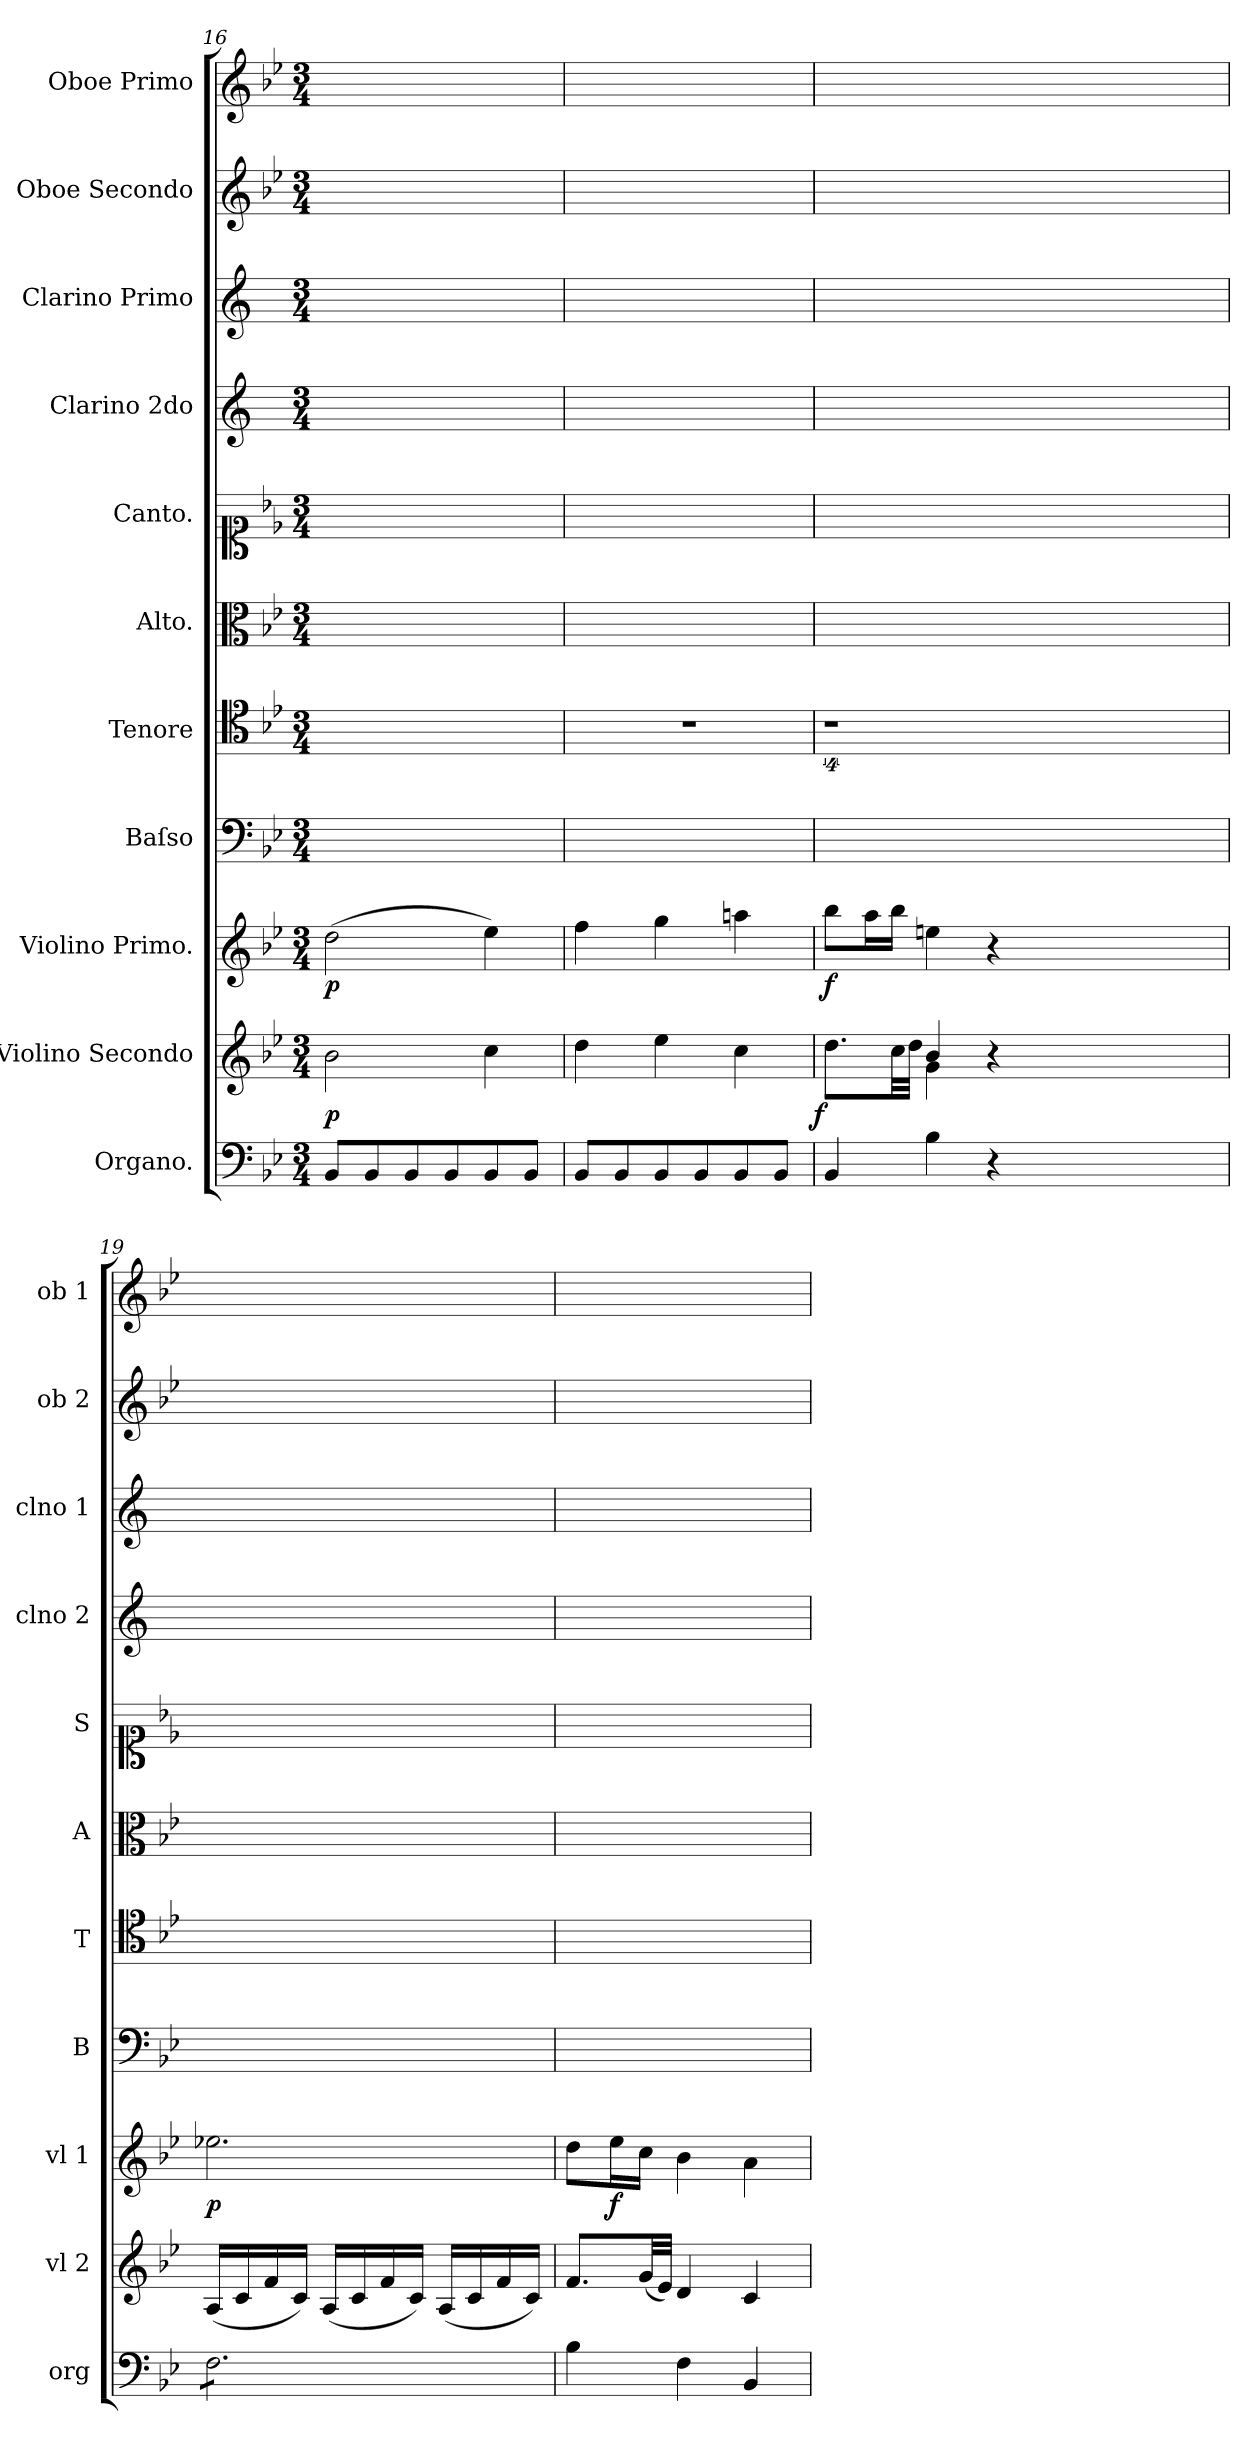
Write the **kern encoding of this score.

**kern	**kern	**dynam	**kern	**dynam	**kern	**kern	**kern	**kern	**kern	**kern	**kern	**kern
*part11	*part10	*part10	*part9	*part9	*part8	*part7	*part6	*part5	*part4	*part3	*part2	*part1
*staff11	*staff10	*staff10	*staff9	*staff9	*staff8	*staff7	*staff6	*staff5	*staff4	*staff3	*staff2	*staff1
*I"Organo.	*I"Violino Secondo	*	*I"Violino Primo.	*	*I"Baſso	*I"Tenore	*I"Alto.	*I"Canto.	*I"Clarino 2do	*I"Clarino Primo	*I"Oboe Secondo	*I"Oboe Primo
*I'org	*I'vl 2	*	*I'vl 1	*	*I'B	*I'T	*I'A	*I'S	*I'clno 2	*I'clno 1	*I'ob 2	*I'ob 1
*clefF4	*clefG2	*	*clefG2	*	*clefF4	*clefC4	*clefC3	*clefC1	*clefG2	*clefG2	*clefG2	*clefG2
*	*	*	*	*	*	*	*	*	*ITrd1c2	*ITrd1c2	*	*
*k[b-e-]	*k[b-e-]	*	*k[b-e-]	*	*k[b-e-]	*k[b-e-]	*k[b-e-]	*k[b-e-]	*k[b-e-]	*k[b-e-]	*k[b-e-]	*k[b-e-]
*B-:	*B-:	*	*B-:	*	*B-:	*B-:	*B-:	*B-:	*B-:	*B-:	*B-:	*B-:
*M3/4	*M3/4	*	*M3/4	*	*M3/4	*M3/4	*M3/4	*M3/4	*M3/4	*M3/4	*M3/4	*M3/4
=16	=16	=16	=16	=16	=16	=16	=16	=16	=16	=16	=16	=16
!	!	!	!	!LO:DY:b	!	!	!	!	!	!	!	!
8BB-/L	2b-\	p	(2dd\	p	2.ryy	2.ryy	2.ryy	2.ryy	2.ryy	2.ryy	2.ryy	2.ryy
8BB-/	.	.	.	.	.	.	.	.	.	.	.	.
8BB-/	.	.	.	.	.	.	.	.	.	.	.	.
8BB-/	.	.	.	.	.	.	.	.	.	.	.	.
8BB-/	4cc\	.	4ee-\)	.	.	.	.	.	.	.	.	.
8BB-/J	.	.	.	.	.	.	.	.	.	.	.	.
=17	=17	=17	=17	=17	=17	=17	=17	=17	=17	=17	=17	=17
8BB-/L	4dd\	.	4ff\	.	2.ryy	2.r	2.ryy	2.ryy	2.ryy	2.ryy	2.ryy	2.ryy
8BB-/	.	.	.	.	.	.	.	.	.	.	.	.
8BB-/	4ee-\	.	4gg\	.	.	.	.	.	.	.	.	.
8BB-/	.	.	.	.	.	.	.	.	.	.	.	.
8BB-/	4cc\	.	4aan\	.	.	.	.	.	.	.	.	.
8BB-/J	.	.	.	.	.	.	.	.	.	.	.	.
=18	=18	=18	=18	=18	=18	=18	=18	=18	=18	=18	=18	=18
*	*^	*	*	*	*	*	*	*	*	*	*	*
!	!	!	!LO:DY:rj	!	!LO:DY:b	!	!	!	!	!	!	!	!
4BB-/	8.dd\L	4ryy	f	8bb-\L	f	2.ryy	4%9r	2.ryy	2.ryy	2.ryy	2.ryy	2.ryy	2.ryy
.	.	.	.	16aa\L	.	.	.	.	.	.	.	.	.
.	32cc\LL	.	.	16bb-\JJ	.	.	.	.	.	.	.	.	.
.	32dd\JJJ	.	.	.	.	.	.	.	.	.	.	.	.
4B-\	4b-/	4g\	.	4een\	.	.	.	.	.	.	.	.	.
4r	4r	4ryy	.	4r	.	.	.	.	.	.	.	.	.
1.ryy	1.ryy	1.ryy	.	1.ryy	.	1.ryy	.	1.ryy	1.ryy	1.ryy	1.ryy	1.ryy	1.ryy
=19	=19	=19	=19	=19	=19	=19	=19	=19	=19	=19	=19	=19	=19
!	!	!	!	!	!LO:DY:b	!	!	!	!	!	!	!	!
*	*v	*v	*	*	*	*	*	*	*	*	*	*	*
*tremolo	*	*	*	*	*	*	*	*	*	*	*	*
8F\L	(16A/LL	.	2.ee-X\	p	2.ryy	2.ryy	2.ryy	2.ryy	2.ryy	2.ryy	2.ryy	2.ryy
.	16c/	.	.	.	.	.	.	.	.	.	.	.
8F\	16f/	po.	.	.	.	.	.	.	.	.	.	.
.	16c/JJ)	.	.	.	.	.	.	.	.	.	.	.
8F\	(16A/LL	.	.	.	.	.	.	.	.	.	.	.
.	16c/	.	.	.	.	.	.	.	.	.	.	.
8F\	16f/	.	.	.	.	.	.	.	.	.	.	.
.	16c/JJ)	.	.	.	.	.	.	.	.	.	.	.
8F\	(16A/LL	.	.	.	.	.	.	.	.	.	.	.
.	16c/	.	.	.	.	.	.	.	.	.	.	.
8F\J	16f/	.	.	.	.	.	.	.	.	.	.	.
*Xtremolo	*	*	*	*	*	*	*	*	*	*	*	*
.	16c/JJ)	.	.	.	.	.	.	.	.	.	.	.
=20	=20	=20	=20	=20	=20	=20	=20	=20	=20	=20	=20	=20
4B-\	8.f/L	.	8dd\L	.	2.ryy	2.ryy	2.ryy	2.ryy	2.ryy	2.ryy	2.ryy	2.ryy
!	!	!	!	!LO:DY:b	!	!	!	!	!	!	!	!
.	.	.	16ee-\L	f	.	.	.	.	.	.	.	.
.	(32g/LL	.	16cc\JJ	.	.	.	.	.	.	.	.	.
.	32e-/JJJ)	.	.	.	.	.	.	.	.	.	.	.
4F\	4d/	.	4b-\	.	.	.	.	.	.	.	.	.
4BB-/	4c/	.	4a\	.	.	.	.	.	.	.	.	.
=	=	=	=	=	=	=	=	=	=	=	=	=
*-	*-	*-	*-	*-	*-	*-	*-	*-	*-	*-	*-	*-
